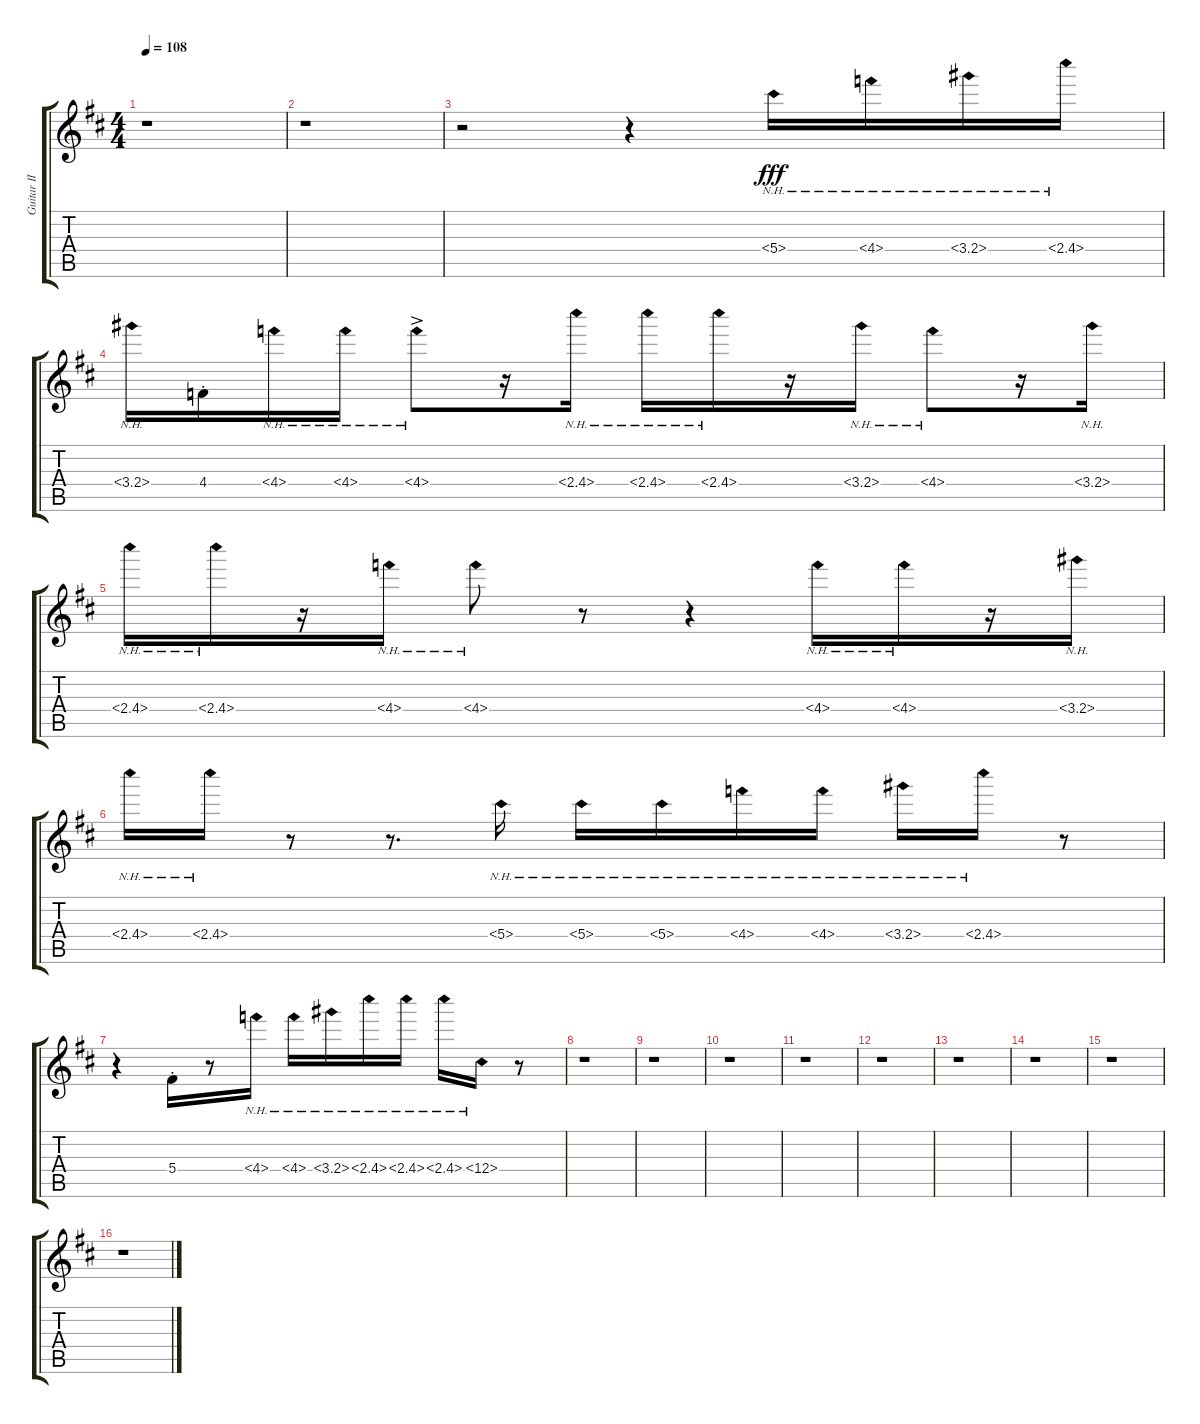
\track ("Guitar II" "Guitar II") {instrument distortionguitar}
\staff {score tabs}
\tuning (Eb4 Bb3 Gb3 Db3 Ab2 Db2) {hide}
\ts (4 4)
\tempo 108
\clef g2
\ks d
r.1{dy f} |
r.1 |
r.2 r.4 5.4{nh}.16{dy fff} 4.4{nh}.16 3.4{nh}.16 2.4{nh}.16 |
3.4{nh}.16 4.4{st}.16 4.4{nh}.16 4.4{nh}.16 4.4{nh ac}.8 r.16 2.4{nh}.16 2.4{nh}.16 2.4{nh}.16 r.16 3.4{nh}.16 4.4{nh}.8 r.16 3.4{nh}.16 |
2.4{nh}.16 2.4{nh}.16 r.16 4.4{nh}.16 4.4{nh}.8 r.8 r.4 4.4{nh}.16 4.4{nh}.16 r.16 3.4{nh}.16 |
2.4{nh}.16 2.4{nh}.16 r.8 r.8{d} 5.4{nh}.16 5.4{nh}.16 5.4{nh}.16 4.4{nh}.16 4.4{nh}.16 3.4{nh}.16 2.4{nh}.16 r.8 |
r.4 5.4{st}.16 r.8 4.4{nh}.16 4.4{nh}.16 3.4{nh}.16 2.4{nh}.16 2.4{nh}.16 2.4{nh}.16 1.4{nh}.16 r.8 |
r.1 |
r.1 |
r.1 |
r.1 |
r.1 |
r.1 |
r.1 |
r.1 |
r.1
